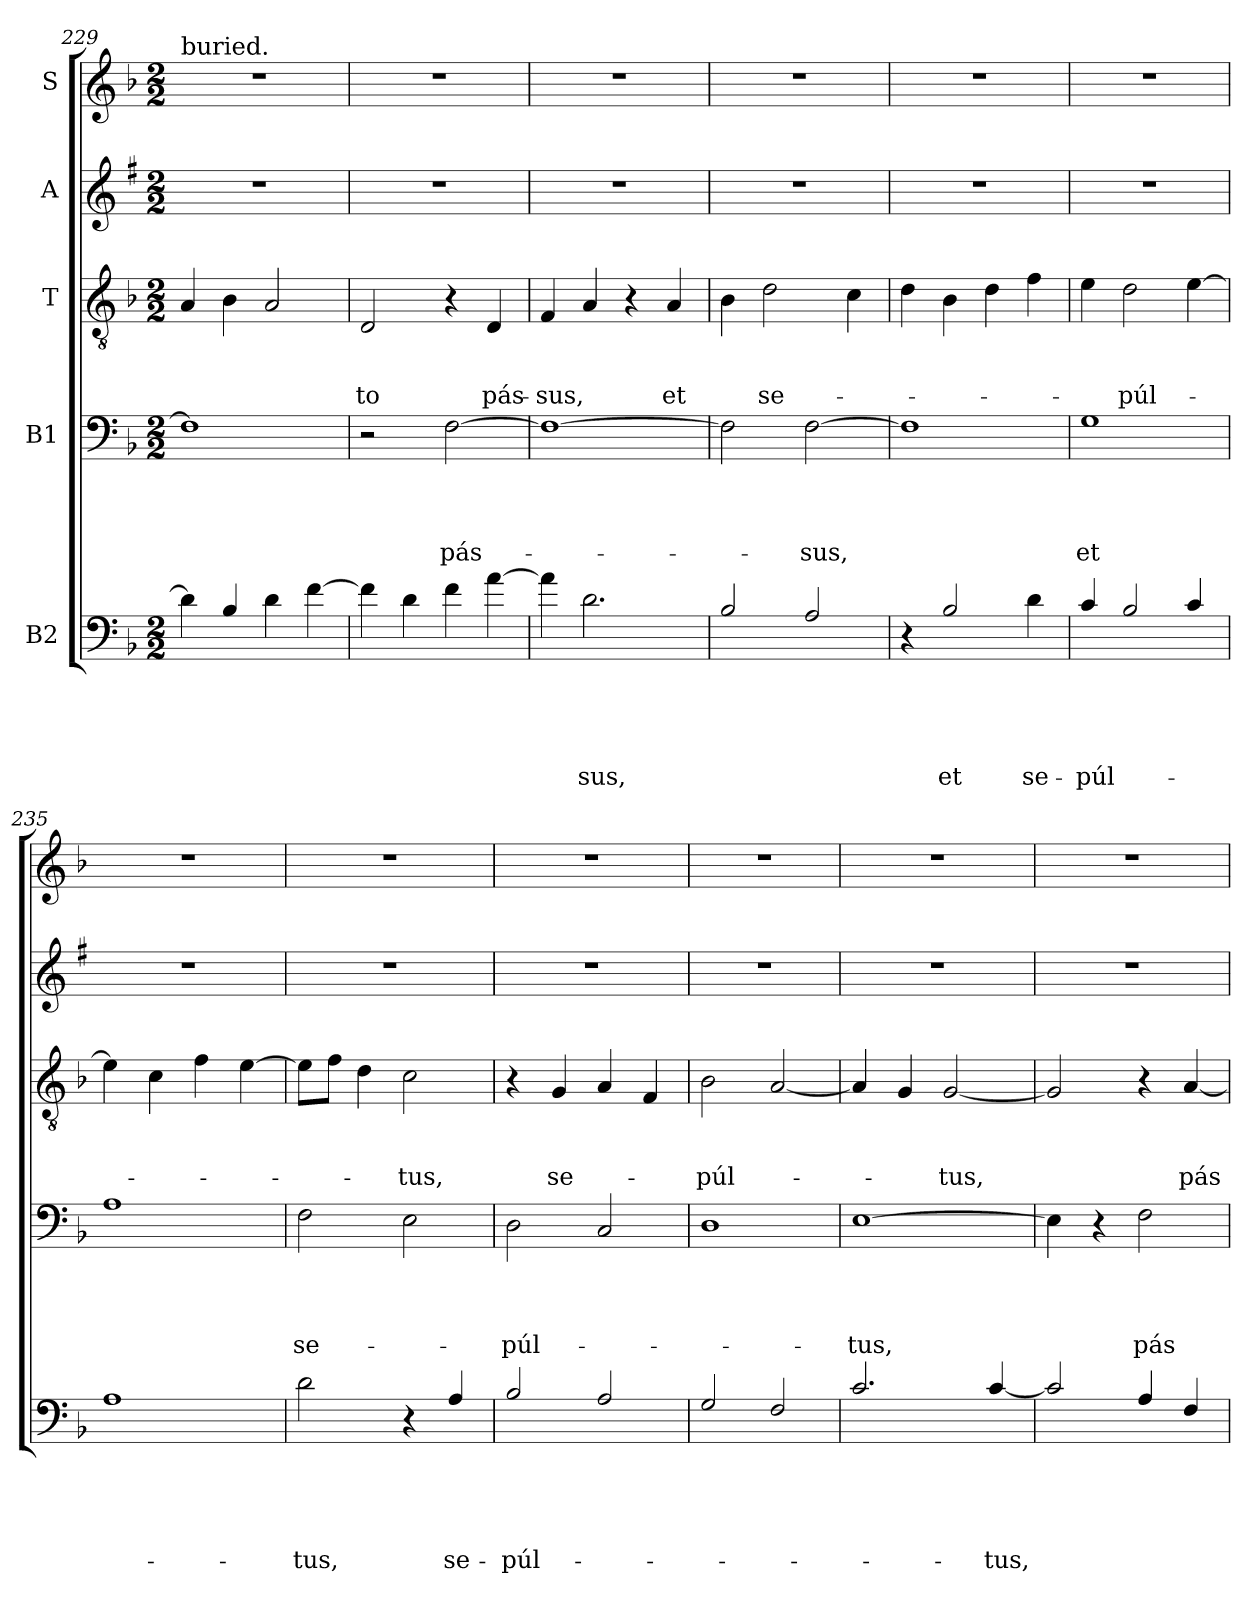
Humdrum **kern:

**kern	**text	**text	**text	**text	**text	**kern	**text	**text	**text	**text	**kern	**text	**text	**text	**kern	**kern
*part5	*part5	*part5	*part5	*part5	*part5	*part4	*part4	*part4	*part4	*part4	*part3	*part3	*part3	*part3	*part2	*part1
*staff5	*staff5	*staff5	*staff5	*staff5	*staff5	*staff4	*staff4	*staff4	*staff4	*staff4	*staff3	*staff3	*staff3	*staff3	*staff2	*staff1
*I"B2	*	*	*	*	*	*I"B1	*	*	*	*	*I"T	*	*	*	*I"A	*I"S
*clefF4	*	*	*	*	*	*clefF4	*	*	*	*	*clefGv2	*	*	*	*clefG2	*clefG2
*ITrd7c12	*	*	*	*	*	*	*	*	*	*	*	*	*	*	*ITrd1c2	*
*k[b-]	*	*	*	*	*	*k[b-]	*	*	*	*	*k[b-]	*	*	*	*k[b-]	*k[b-]
*F:	*	*	*	*	*	*F:	*	*	*	*	*F:	*	*	*	*F:	*F:
*M2/2	*	*	*	*	*	*M2/2	*	*	*	*	*M2/2	*	*	*	*M2/2	*M2/2
=229	=229	=229	=229	=229	=229	=229	=229	=229	=229	=229	=229	=229	=229	=229	=229	=229
!	!	!	!	!	!	!	!	!	!	!	!	!	!	!	!	!LO:TX:a:t=buried.
4D\]	.	.	.	.	.	1F]	.	.	.	.	4A/	.	.	.	1r	1r
4BB-/	.	.	.	.	.	.	.	.	.	.	4B-\	.	.	.	.	.
4D\	.	.	.	.	.	.	.	.	.	.	2A/	.	.	.	.	.
[4F\	.	.	.	.	.	.	.	.	.	.	.	.	.	.	.	.
=230	=230	=230	=230	=230	=230	=230	=230	=230	=230	=230	=230	=230	=230	=230	=230	=230
!	!	!	!	!	!	!	!	!	!	!	!	!	!	!LO:LY:b	!	!
4F\]	.	.	.	.	.	2r	.	.	.	.	2D/	.	.	-to	1r	1r
4D\	.	.	.	.	.	.	.	.	.	.	.	.	.	.	.	.
!	!	!	!	!	!	!	!	!	!	!LO:LY:b	!	!	!	!	!	!
4F\	.	.	.	.	.	[2F\	.	.	.	pás-	4r	.	.	.	.	.
!	!	!	!	!	!	!	!	!	!	!	!	!	!	!LO:LY:b	!	!
[4A\	.	.	.	.	.	.	.	.	.	.	4D/	.	.	pás-	.	.
!!LO:LB:g=z
=231	=231	=231	=231	=231	=231	=231	=231	=231	=231	=231	=231	=231	=231	=231	=231	=231
!	!	!	!	!	!	!	!	!	!	!	!	!	!	!LO:LY:b	!	!
4A\]	.	.	.	.	.	1F_	.	.	.	.	4F/	.	.	-sus,	1r	1r
!	!	!	!	!	!LO:LY:b	!	!	!	!	!	!	!	!	!	!	!
2.D\	.	.	.	.	-sus,	.	.	.	.	.	4A/	.	.	.	.	.
.	.	.	.	.	.	.	.	.	.	.	4r	.	.	.	.	.
!	!	!	!	!	!	!	!	!	!	!	!	!	!	!LO:LY:b	!	!
.	.	.	.	.	.	.	.	.	.	.	4A/	.	.	et	.	.
=232	=232	=232	=232	=232	=232	=232	=232	=232	=232	=232	=232	=232	=232	=232	=232	=232
2BB-/	.	.	.	.	.	2F\]	.	.	.	.	4B-\	.	.	.	1r	1r
!	!	!	!	!	!	!	!	!	!	!	!	!	!	!LO:LY:b	!	!
.	.	.	.	.	.	.	.	.	.	.	2d\	.	.	se-	.	.
!	!	!	!	!	!	!	!	!	!	!LO:LY:b	!	!	!	!	!	!
2AA/	.	.	.	.	.	[2F\	.	.	.	-sus,	.	.	.	.	.	.
.	.	.	.	.	.	.	.	.	.	.	4c\	.	.	.	.	.
=233	=233	=233	=233	=233	=233	=233	=233	=233	=233	=233	=233	=233	=233	=233	=233	=233
4r	.	.	.	.	.	1F]	.	.	.	.	4d\	.	.	.	1r	1r
!	!	!	!	!	!LO:LY:b	!	!	!	!	!	!	!	!	!	!	!
2BB-/	.	.	.	.	et	.	.	.	.	.	4B-\	.	.	.	.	.
.	.	.	.	.	.	.	.	.	.	.	4d\	.	.	.	.	.
!	!	!	!	!	!LO:LY:b	!	!	!	!	!	!	!	!	!	!	!
4D\	.	.	.	.	se-	.	.	.	.	.	4f\	.	.	.	.	.
=234	=234	=234	=234	=234	=234	=234	=234	=234	=234	=234	=234	=234	=234	=234	=234	=234
!	!	!	!	!	!LO:LY:b	!	!	!	!	!LO:LY:b	!	!	!	!	!	!
4C/	.	.	.	.	-púl-	1G	.	.	.	et	4e\	.	.	.	1r	1r
!	!	!	!	!	!	!	!	!	!	!	!	!	!	!LO:LY:b	!	!
2BB-/	.	.	.	.	.	.	.	.	.	.	2d\	.	.	-púl-	.	.
4C/	.	.	.	.	.	.	.	.	.	.	[4e\	.	.	.	.	.
=235	=235	=235	=235	=235	=235	=235	=235	=235	=235	=235	=235	=235	=235	=235	=235	=235
1AA	.	.	.	.	.	1A	.	.	.	.	4e\]	.	.	.	1r	1r
.	.	.	.	.	.	.	.	.	.	.	4c\	.	.	.	.	.
.	.	.	.	.	.	.	.	.	.	.	4f\	.	.	.	.	.
.	.	.	.	.	.	.	.	.	.	.	[4e\	.	.	.	.	.
=236	=236	=236	=236	=236	=236	=236	=236	=236	=236	=236	=236	=236	=236	=236	=236	=236
!	!	!	!	!	!LO:LY:b	!	!	!	!	!LO:LY:b	!	!	!	!	!	!
2D\	.	.	.	.	-tus,	2F\	.	.	.	se-	8e\L]	.	.	.	1r	1r
.	.	.	.	.	.	.	.	.	.	.	8f\J	.	.	.	.	.
.	.	.	.	.	.	.	.	.	.	.	4d\	.	.	.	.	.
!	!	!	!	!	!	!	!	!	!	!	!	!	!	!LO:LY:b	!	!
4r	.	.	.	.	.	2E\	.	.	.	.	2c\	.	.	-tus,	.	.
!	!	!	!	!	!LO:LY:b	!	!	!	!	!	!	!	!	!	!	!
4AA/	.	.	.	.	se-	.	.	.	.	.	.	.	.	.	.	.
!!LO:PB:g=z
=237	=237	=237	=237	=237	=237	=237	=237	=237	=237	=237	=237	=237	=237	=237	=237	=237
!	!	!	!	!	!LO:LY:b	!	!	!	!	!LO:LY:b	!	!	!	!	!	!
2BB-/	.	.	.	.	-púl-	2D\	.	.	.	-púl-	4r	.	.	.	1r	1r
!	!	!	!	!	!	!	!	!	!	!	!	!	!	!LO:LY:b	!	!
.	.	.	.	.	.	.	.	.	.	.	4G/	.	.	se-	.	.
2AA/	.	.	.	.	.	2C/	.	.	.	.	4A/	.	.	.	.	.
.	.	.	.	.	.	.	.	.	.	.	4F/	.	.	.	.	.
=238	=238	=238	=238	=238	=238	=238	=238	=238	=238	=238	=238	=238	=238	=238	=238	=238
!	!	!	!	!	!	!	!	!	!	!	!	!	!	!LO:LY:b	!	!
2GG/	.	.	.	.	.	1D	.	.	.	.	2B-\	.	.	-púl-	1r	1r
2FF/	.	.	.	.	.	.	.	.	.	.	[2A/	.	.	.	.	.
=239	=239	=239	=239	=239	=239	=239	=239	=239	=239	=239	=239	=239	=239	=239	=239	=239
!	!	!	!	!	!	!	!	!	!	!LO:LY:b	!	!	!	!	!	!
2.C/	.	.	.	.	.	[1E	.	.	.	-tus,	4A/]	.	.	.	1r	1r
.	.	.	.	.	.	.	.	.	.	.	4G/	.	.	.	.	.
!	!	!	!	!	!	!	!	!	!	!	!	!	!	!LO:LY:b	!	!
.	.	.	.	.	.	.	.	.	.	.	[2G/	.	.	-tus,	.	.
!	!	!	!	!	!LO:LY:b	!	!	!	!	!	!	!	!	!	!	!
[4C/	.	.	.	.	-tus,	.	.	.	.	.	.	.	.	.	.	.
=240	=240	=240	=240	=240	=240	=240	=240	=240	=240	=240	=240	=240	=240	=240	=240	=240
2C/]	.	.	.	.	.	4E\]	.	.	.	.	2G/]	.	.	.	1r	1r
.	.	.	.	.	.	4r	.	.	.	.	.	.	.	.	.	.
!	!	!	!	!	!	!	!	!	!	!LO:LY:b	!	!	!	!	!	!
4AA/	.	.	.	.	.	2F\	.	.	.	pás-	4r	.	.	.	.	.
!	!	!	!	!	!	!	!	!	!	!	!	!	!	!LO:LY:b	!	!
4FF/	.	.	.	.	.	.	.	.	.	.	[4A/	.	.	pás-	.	.
=	=	=	=	=	=	=	=	=	=	=	=	=	=	=	=	=
*-	*-	*-	*-	*-	*-	*-	*-	*-	*-	*-	*-	*-	*-	*-	*-	*-
